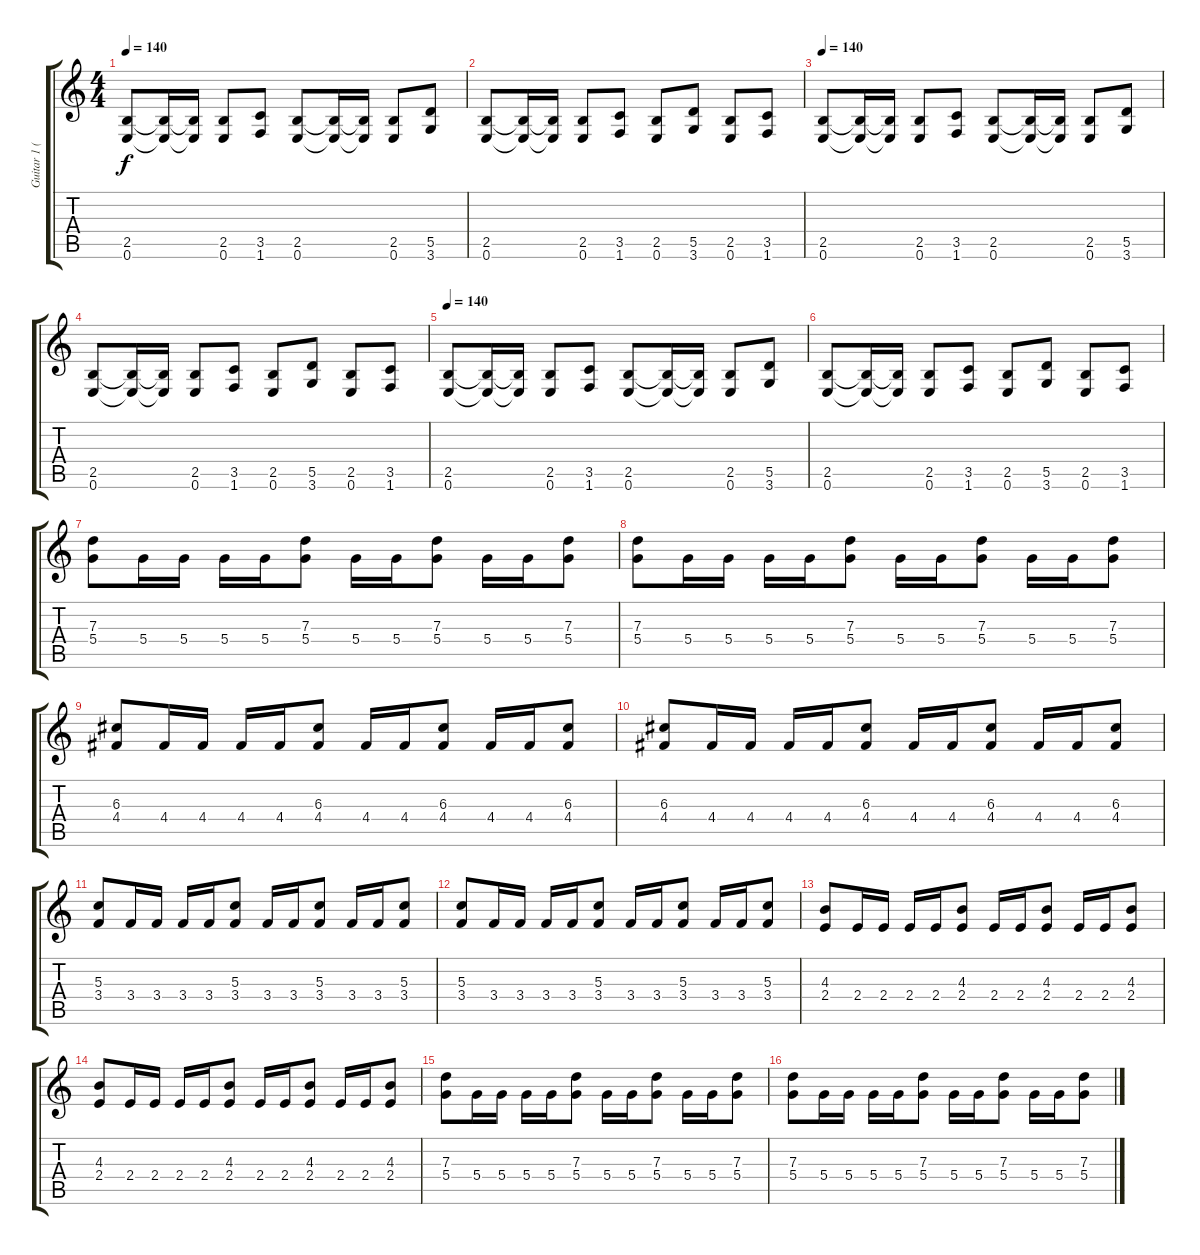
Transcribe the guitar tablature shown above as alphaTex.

\track ("Guitar 1 (Christofer Johnsson)" "Guitar 1 (") {instrument distortionguitar}
\staff {score tabs}
\tuning (E4 B3 G3 D3 A2 E2) {hide}
\ts (4 4)
\tempo 140
\clef g2
\ks c
(2.5 0.6).8{dy f} (2.5{t} 0.6{t}).16 (2.5{t} 0.6{t}).16 (2.5 0.6).8 (3.5 1.6).8 (2.5 0.6).8 (2.5{t} 0.6{t}).16 (2.5{t} 0.6{t}).16 (2.5 0.6).8 (5.5 3.6).8 |
(2.5 0.6).8 (2.5{t} 0.6{t}).16 (2.5{t} 0.6{t}).16 (2.5 0.6).8 (3.5 1.6).8 (2.5 0.6).8 (5.5 3.6).8 (2.5 0.6).8 (3.5 1.6).8 |
\tempo 140
(2.5 0.6).8 (2.5{t} 0.6{t}).16 (2.5{t} 0.6{t}).16 (2.5 0.6).8 (3.5 1.6).8 (2.5 0.6).8 (2.5{t} 0.6{t}).16 (2.5{t} 0.6{t}).16 (2.5 0.6).8 (5.5 3.6).8 |
(2.5 0.6).8 (2.5{t} 0.6{t}).16 (2.5{t} 0.6{t}).16 (2.5 0.6).8 (3.5 1.6).8 (2.5 0.6).8 (5.5 3.6).8 (2.5 0.6).8 (3.5 1.6).8 |
\tempo 140
(2.5 0.6).8 (2.5{t} 0.6{t}).16 (2.5{t} 0.6{t}).16 (2.5 0.6).8 (3.5 1.6).8 (2.5 0.6).8 (2.5{t} 0.6{t}).16 (2.5{t} 0.6{t}).16 (2.5 0.6).8 (5.5 3.6).8 |
(2.5 0.6).8 (2.5{t} 0.6{t}).16 (2.5{t} 0.6{t}).16 (2.5 0.6).8 (3.5 1.6).8 (2.5 0.6).8 (5.5 3.6).8 (2.5 0.6).8 (3.5 1.6).8 |
(7.3 5.4).8 5.4.16 5.4.16 5.4.16 5.4.16 (7.3 5.4).8 5.4.16 5.4.16 (7.3 5.4).8 5.4.16 5.4.16 (7.3 5.4).8 |
(7.3 5.4).8 5.4.16 5.4.16 5.4.16 5.4.16 (7.3 5.4).8 5.4.16 5.4.16 (7.3 5.4).8 5.4.16 5.4.16 (7.3 5.4).8 |
(6.3 4.4).8 4.4.16 4.4.16 4.4.16 4.4.16 (6.3 4.4).8 4.4.16 4.4.16 (6.3 4.4).8 4.4.16 4.4.16 (6.3 4.4).8 |
(6.3 4.4).8 4.4.16 4.4.16 4.4.16 4.4.16 (6.3 4.4).8 4.4.16 4.4.16 (6.3 4.4).8 4.4.16 4.4.16 (6.3 4.4).8 |
(5.3 3.4).8 3.4.16 3.4.16 3.4.16 3.4.16 (5.3 3.4).8 3.4.16 3.4.16 (5.3 3.4).8 3.4.16 3.4.16 (5.3 3.4).8 |
(5.3 3.4).8 3.4.16 3.4.16 3.4.16 3.4.16 (5.3 3.4).8 3.4.16 3.4.16 (5.3 3.4).8 3.4.16 3.4.16 (5.3 3.4).8 |
(4.3 2.4).8 2.4.16 2.4.16 2.4.16 2.4.16 (4.3 2.4).8 2.4.16 2.4.16 (4.3 2.4).8 2.4.16 2.4.16 (4.3 2.4).8 |
(4.3 2.4).8 2.4.16 2.4.16 2.4.16 2.4.16 (4.3 2.4).8 2.4.16 2.4.16 (4.3 2.4).8 2.4.16 2.4.16 (4.3 2.4).8 |
(7.3 5.4).8 5.4.16 5.4.16 5.4.16 5.4.16 (7.3 5.4).8 5.4.16 5.4.16 (7.3 5.4).8 5.4.16 5.4.16 (7.3 5.4).8 |
(7.3 5.4).8 5.4.16 5.4.16 5.4.16 5.4.16 (7.3 5.4).8 5.4.16 5.4.16 (7.3 5.4).8 5.4.16 5.4.16 (7.3 5.4).8
